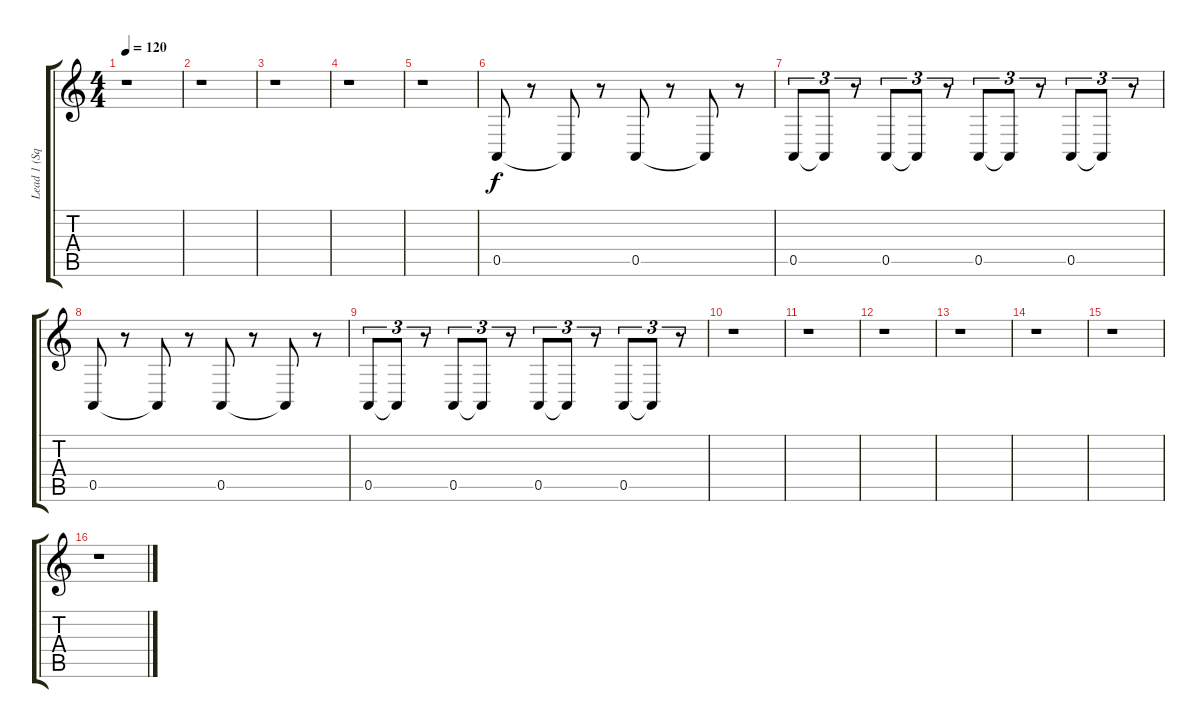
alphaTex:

\track ("Lead 1 (Square)" "Lead 1 (Sq") {instrument lead1square}
\staff {score tabs}
\tuning (E4 B3 G3 D3 A2 E2) {hide}
\ts (4 4)
\tempo 120
\clef g2
\ks c
r.1{dy f instrument lead1square} |
r.1 |
r.1 |
r.1 |
r.1 |
0.5.8 r.8 0.5{t}.8 r.8 0.5.8 r.8 0.5{t}.8 r.8 |
0.5.8{tu (3 2)} 0.5{t}.8{tu (3 2)} r.8{tu (3 2)} 0.5.8{tu (3 2)} 0.5{t}.8{tu (3 2)} r.8{tu (3 2)} 0.5.8{tu (3 2)} 0.5{t}.8{tu (3 2)} r.8{tu (3 2)} 0.5.8{tu (3 2)} 0.5{t}.8{tu (3 2)} r.8{tu (3 2)} |
0.5.8 r.8 0.5{t}.8 r.8 0.5.8 r.8 0.5{t}.8 r.8 |
0.5.8{tu (3 2)} 0.5{t}.8{tu (3 2)} r.8{tu (3 2)} 0.5.8{tu (3 2)} 0.5{t}.8{tu (3 2)} r.8{tu (3 2)} 0.5.8{tu (3 2)} 0.5{t}.8{tu (3 2)} r.8{tu (3 2)} 0.5.8{tu (3 2)} 0.5{t}.8{tu (3 2)} r.8{tu (3 2)} |
r.1 |
r.1 |
r.1 |
r.1 |
r.1 |
r.1 |
r.1
